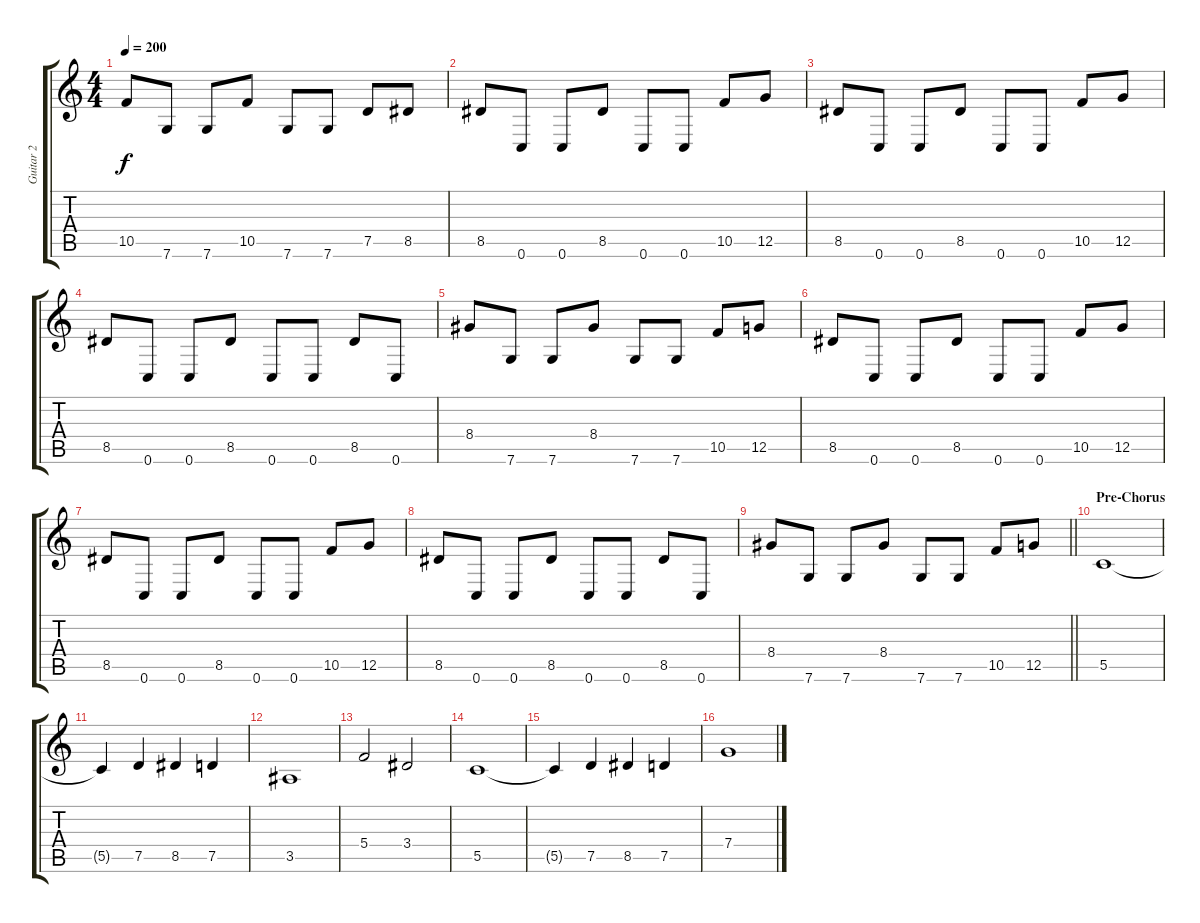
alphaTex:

\track ("Guitar 2" "Guitar 2") {instrument distortionguitar}
\staff {score tabs}
\tuning (D4 A3 F3 C3 G2 C2) {hide}
\ts (4 4)
\tempo 200
\clef g2
\ks c
10.5.8{dy f} 7.6.8 7.6.8 10.5.8 7.6.8 7.6.8 7.5.8 8.5.8 |
8.5.8 0.6.8 0.6.8 8.5.8 0.6.8 0.6.8 10.5.8 12.5.8 |
8.5.8 0.6.8 0.6.8 8.5.8 0.6.8 0.6.8 10.5.8 12.5.8 |
8.5.8 0.6.8 0.6.8 8.5.8 0.6.8 0.6.8 8.5.8 0.6.8 |
8.4.8 7.6.8 7.6.8 8.4.8 7.6.8 7.6.8 10.5.8 12.5.8 |
8.5.8 0.6.8 0.6.8 8.5.8 0.6.8 0.6.8 10.5.8 12.5.8 |
8.5.8 0.6.8 0.6.8 8.5.8 0.6.8 0.6.8 10.5.8 12.5.8 |
8.5.8 0.6.8 0.6.8 8.5.8 0.6.8 0.6.8 8.5.8 0.6.8 |
\barLineRight lightlight
8.4.8 7.6.8 7.6.8 8.4.8 7.6.8 7.6.8 10.5.8 12.5.8 |
\section ("" "Pre-Chorus")
5.5.1 |
5.5{t}.4 7.5.4 8.5.4 7.5.4 |
3.5.1 |
5.4.2 3.4.2 |
5.5.1 |
5.5{t}.4 7.5.4 8.5.4 7.5.4 |
7.4.1
